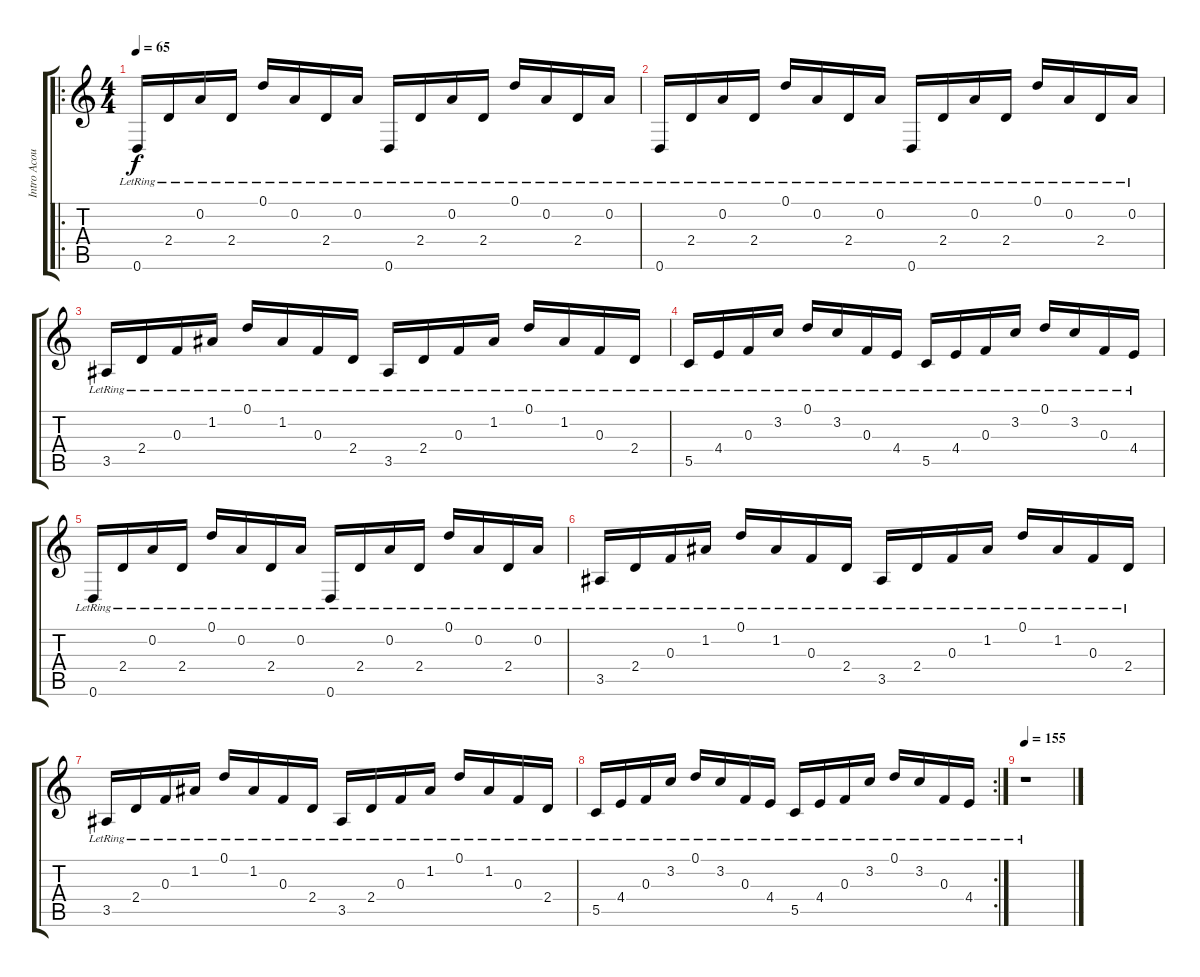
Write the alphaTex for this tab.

\track ("Intro Acoustic 2" "Intro Acou") {instrument acousticguitarsteel}
\staff {score tabs}
\tuning (D4 A3 F3 C3 G2 D2) {hide}
\ro
\ts (4 4)
\tempo 65
\clef g2
\ks c
0.6{lr}.16{dy f} 2.4{lr}.16 0.2{lr}.16 2.4{lr}.16 0.1{lr}.16 0.2{lr}.16 2.4{lr}.16 0.2{lr}.16 0.6{lr}.16 2.4{lr}.16 0.2{lr}.16 2.4{lr}.16 0.1{lr}.16 0.2{lr}.16 2.4{lr}.16 0.2{lr}.16 |
0.6{lr}.16 2.4{lr}.16 0.2{lr}.16 2.4{lr}.16 0.1{lr}.16 0.2{lr}.16 2.4{lr}.16 0.2{lr}.16 0.6{lr}.16 2.4{lr}.16 0.2{lr}.16 2.4{lr}.16 0.1{lr}.16 0.2{lr}.16 2.4{lr}.16 0.2{lr}.16 |
3.5{lr}.16 2.4{lr}.16 0.3{lr}.16 1.2{lr}.16 0.1{lr}.16 1.2{lr}.16 0.3{lr}.16 2.4{lr}.16 3.5{lr}.16 2.4{lr}.16 0.3{lr}.16 1.2{lr}.16 0.1{lr}.16 1.2{lr}.16 0.3{lr}.16 2.4{lr}.16 |
5.5{lr}.16 4.4{lr}.16 0.3{lr}.16 3.2{lr}.16 0.1{lr}.16 3.2{lr}.16 0.3{lr}.16 4.4{lr}.16 5.5{lr}.16 4.4{lr}.16 0.3{lr}.16 3.2{lr}.16 0.1{lr}.16 3.2{lr}.16 0.3{lr}.16 4.4{lr}.16 |
0.6{lr}.16 2.4{lr}.16 0.2{lr}.16 2.4{lr}.16 0.1{lr}.16 0.2{lr}.16 2.4{lr}.16 0.2{lr}.16 0.6{lr}.16 2.4{lr}.16 0.2{lr}.16 2.4{lr}.16 0.1{lr}.16 0.2{lr}.16 2.4{lr}.16 0.2{lr}.16 |
3.5{lr}.16 2.4{lr}.16 0.3{lr}.16 1.2{lr}.16 0.1{lr}.16 1.2{lr}.16 0.3{lr}.16 2.4{lr}.16 3.5{lr}.16 2.4{lr}.16 0.3{lr}.16 1.2{lr}.16 0.1{lr}.16 1.2{lr}.16 0.3{lr}.16 2.4{lr}.16 |
3.5{lr}.16 2.4{lr}.16 0.3{lr}.16 1.2{lr}.16 0.1{lr}.16 1.2{lr}.16 0.3{lr}.16 2.4{lr}.16 3.5{lr}.16 2.4{lr}.16 0.3{lr}.16 1.2{lr}.16 0.1{lr}.16 1.2{lr}.16 0.3{lr}.16 2.4{lr}.16 |
\rc 2
5.5{lr}.16 4.4{lr}.16 0.3{lr}.16 3.2{lr}.16 0.1{lr}.16 3.2{lr}.16 0.3{lr}.16 4.4{lr}.16 5.5{lr}.16 4.4{lr}.16 0.3{lr}.16 3.2{lr}.16 0.1{lr}.16 3.2{lr}.16 0.3{lr}.16 4.4{lr}.16 |
\tempo 155
r.1
